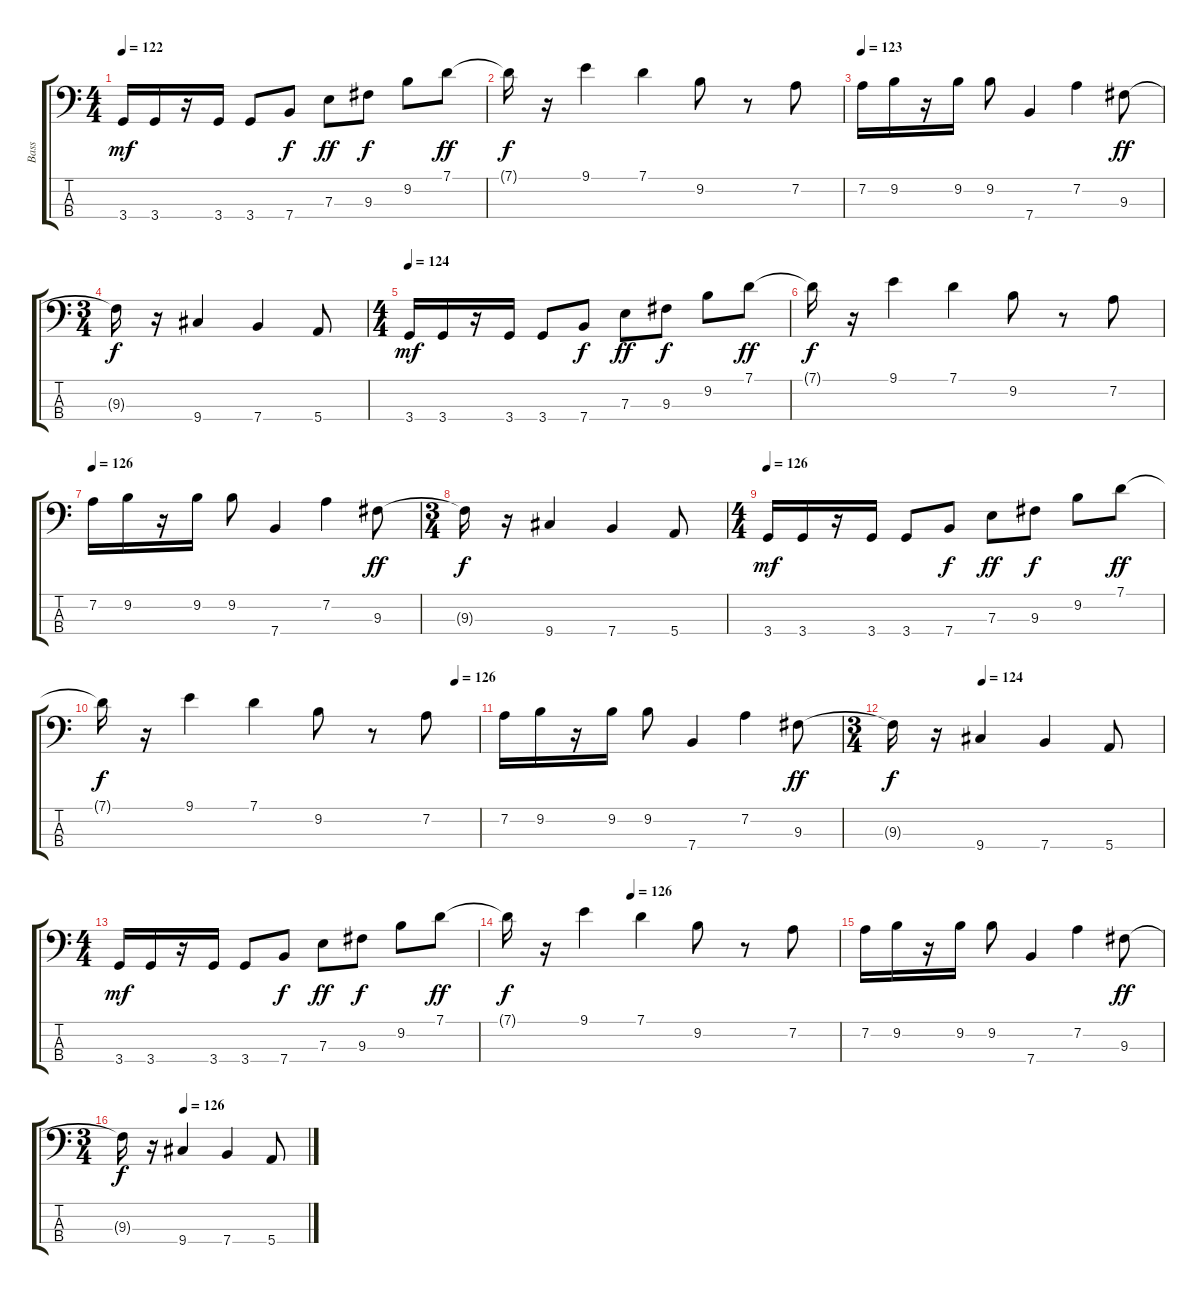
\track ("Bass" "Bass") {instrument slapbass2}
\staff {score tabs}
\tuning (G2 D2 A1 E1) {hide}
\ts (4 4)
\tempo 122
\clef f4
\ks c
3.4.16{dy mf instrument slapbass1} 3.4.16 r.16 3.4.16 3.4.8 7.4.8{dy f} 7.3.8{dy ff} 9.3.8{dy f} 9.2.8 7.1.8{dy ff} |
7.1{t}.16{dy f} r.16 9.1.4 7.1.4 9.2.8 r.8 7.2.8 |
\tempo 123
7.2.16 9.2.16 r.16 9.2.16 9.2.8 7.4.4 7.2.4 9.3.8{dy ff} |
\ts (3 4)
9.3{t}.16{dy f} r.16 9.4.4 7.4.4 5.4.8 |
\ts (4 4)
\tempo 124
3.4.16{dy mf} 3.4.16 r.16 3.4.16 3.4.8 7.4.8{dy f} 7.3.8{dy ff} 9.3.8{dy f} 9.2.8 7.1.8{dy ff} |
7.1{t}.16{dy f} r.16 9.1.4 7.1.4 9.2.8 r.8 7.2.8 |
\tempo 126
7.2.16 9.2.16 r.16 9.2.16 9.2.8 7.4.4 7.2.4 9.3.8{dy ff} |
\ts (3 4)
9.3{t}.16{dy f} r.16 9.4.4 7.4.4 5.4.8 |
\ts (4 4)
\tempo 126
3.4.16{dy mf} 3.4.16 r.16 3.4.16 3.4.8 7.4.8{dy f} 7.3.8{dy ff} 9.3.8{dy f} 9.2.8 7.1.8{dy ff} |
\tempo (126 0.9375)
7.1{t}.16{dy f} r.16 9.1.4 7.1.4 9.2.8 r.8 7.2.8 |
7.2.16 9.2.16 r.16 9.2.16 9.2.8 7.4.4 7.2.4 9.3.8{dy ff} |
\ts (3 4)
\tempo (124 0.3333333333333333)
9.3{t}.16{dy f} r.16 9.4.4 7.4.4 5.4.8 |
\ts (4 4)
3.4.16{dy mf} 3.4.16 r.16 3.4.16 3.4.8 7.4.8{dy f} 7.3.8{dy ff} 9.3.8{dy f} 9.2.8 7.1.8{dy ff} |
\tempo (126 0.375)
7.1{t}.16{dy f} r.16 9.1.4 7.1.4 9.2.8 r.8 7.2.8 |
7.2.16 9.2.16 r.16 9.2.16 9.2.8 7.4.4 7.2.4 9.3.8{dy ff} |
\ts (3 4)
\tempo (126 0.3333333333333333)
9.3{t}.16{dy f} r.16 9.4.4 7.4.4 5.4.8
